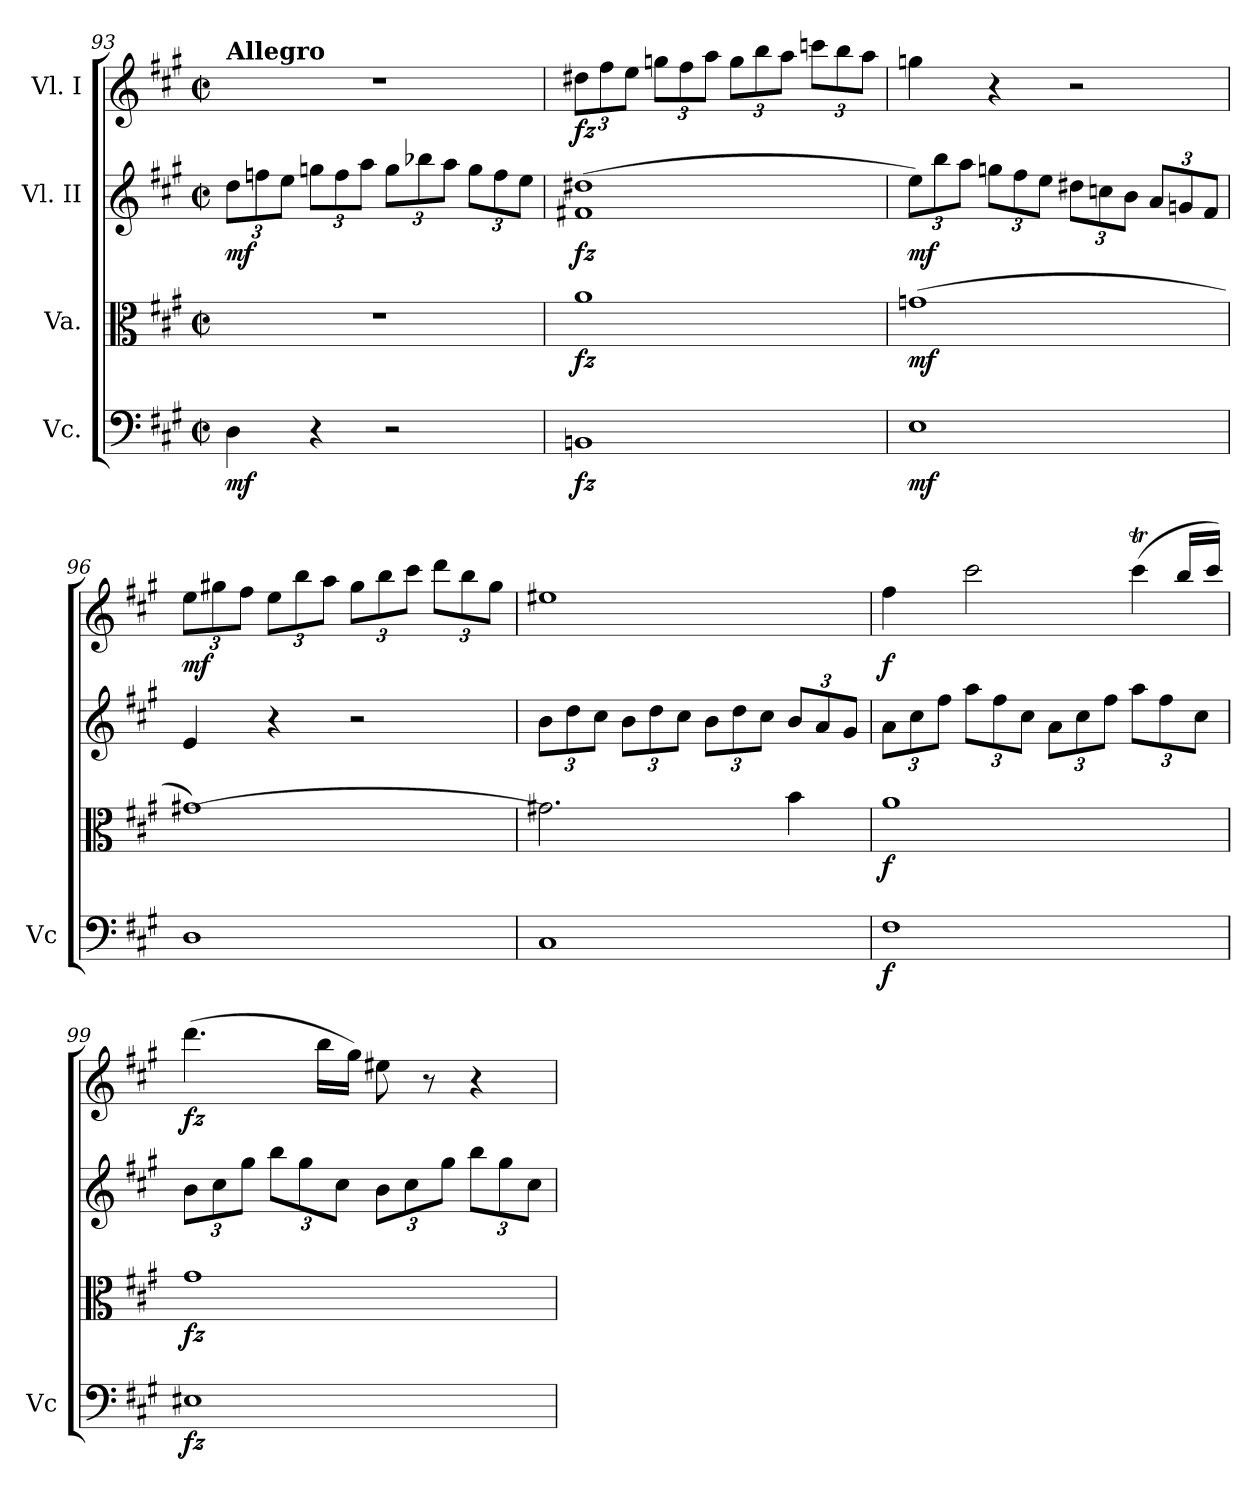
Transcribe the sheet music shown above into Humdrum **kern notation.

**kern	**dynam	**kern	**dynam	**kern	**dynam	**kern	**dynam
*part4	*part4	*part3	*part3	*part2	*part2	*part1	*part1
*staff4	*staff4	*staff3	*staff3	*staff2	*staff2	*staff1	*staff1
*I"Vc.	*	*I"Va.	*	*I"Vl. II	*	*I"Vl. I	*
*I'Vc	*	*	*	*	*	*	*
*clefF4	*	*clefC3	*	*clefG2	*	*clefG2	*
*k[f#c#g#]	*	*k[f#c#g#]	*	*k[f#c#g#]	*	*k[f#c#g#]	*
*A:	*	*A:	*	*A:	*	*A:	*
*M2/2	*	*M2/2	*	*M2/2	*	*M2/2	*
*met(c|)	*	*met(c|)	*	*met(c|)	*	*met(c|)	*
*	*	*	*	*Xbrackettup	*	*	*
=93	=93	=93	=93	=93	=93	=93	=93
!	!	!	!	!	!	!LO:TX:a:B:t=Allegro	!
!	!LO:DY:b	!	!	!	!LO:DY:b	!	!
4D\	mf	1r	.	12dd\L	mf	1r	.
.	.	.	.	12ffn\	.	.	.
.	.	.	.	12ee\J	.	.	.
4r	.	.	.	12ggn\L	.	.	.
.	.	.	.	12ff\	.	.	.
.	.	.	.	12aa\J	.	.	.
2r	.	.	.	12gg\L	.	.	.
.	.	.	.	12bb-X\	.	.	.
.	.	.	.	12aa\J	.	.	.
.	.	.	.	12gg\L	.	.	.
.	.	.	.	12ff\	.	.	.
.	.	.	.	12ee\J	.	.	.
=94	=94	=94	=94	=94	=94	=94	=94
*	*	*	*	*	*	*Xbrackettup	*
!	!LO:DY:b	!	!LO:DY:b	!	!LO:DY:b	!	!LO:DY:b
1BBn	fz	1a	fz	(>1f#X 1dd#X	fz	12dd#X\L	fz
.	.	.	.	.	.	12ff#\	.
.	.	.	.	.	.	12ee\J	.
.	.	.	.	.	.	12ggn\L	.
.	.	.	.	.	.	12ff#\	.
.	.	.	.	.	.	12aa\J	.
.	.	.	.	.	.	12gg\L	.
.	.	.	.	.	.	12bb\	.
.	.	.	.	.	.	12aa\J	.
.	.	.	.	.	.	12cccn\L	.
.	.	.	.	.	.	12bb\	.
.	.	.	.	.	.	12aa\J	.
=95	=95	=95	=95	=95	=95	=95	=95
!	!LO:DY:b	!	!LO:DY:b	!	!LO:DY:b	!	!
1E	mf	(>1gn	mf	12ee\L)	mf	4ggn\	.
.	.	.	.	12bb\	.	.	.
.	.	.	.	12aa\J	.	.	.
.	.	.	.	12ggn\L	.	4r	.
.	.	.	.	12ff#\	.	.	.
.	.	.	.	12ee\J	.	.	.
.	.	.	.	12dd#X\L	.	2r	.
.	.	.	.	12ccn\	.	.	.
.	.	.	.	12b\J	.	.	.
.	.	.	.	12a/L	.	.	.
.	.	.	.	12gn/	.	.	.
.	.	.	.	12f#/J	.	.	.
=96	=96	=96	=96	=96	=96	=96	=96
!	!LO:DY:b	!	!LO:DY:b	!	!	!	!LO:DY:b
1D	cresc.	[1g#X)	cresc.	4e/	.	12ee\L	mf
.	.	.	.	.	.	12gg#X\	.
!	!	!	!	!	!	!	!LO:DY:b
.	.	.	.	.	.	12ff#\J	cresc.
.	.	.	.	4r	.	12ee\L	.
.	.	.	.	.	.	12bb\	.
.	.	.	.	.	.	12aa\J	.
.	.	.	.	2r	.	12gg#\L	.
.	.	.	.	.	.	12bb\	.
.	.	.	.	.	.	12ccc#\J	.
.	.	.	.	.	.	12ddd\L	.
.	.	.	.	.	.	12bb\	.
.	.	.	.	.	.	12gg#\J	.
=97	=97	=97	=97	=97	=97	=97	=97
1C#	.	2.g#X\]	.	12b\L	.	1ee#X	.
.	.	.	.	12dd\	.	.	.
.	.	.	.	12cc#\J	.	.	.
.	.	.	.	12b\L	.	.	.
.	.	.	.	12dd\	.	.	.
.	.	.	.	12cc#\J	.	.	.
.	.	.	.	12b\L	.	.	.
.	.	.	.	12dd\	.	.	.
.	.	.	.	12cc#\J	.	.	.
.	.	4b\	.	12b/L	.	.	.
.	.	.	.	12a/	.	.	.
.	.	.	.	12g#/J	.	.	.
=98	=98	=98	=98	=98	=98	=98	=98
*	*	*	*	*	*	*^	*
!	!LO:DY:b	!	!LO:DY:b	!	!	!	!	!LO:DY:b
1F#	f	1a	f	12a\L	.	4ff#\	2.ryy	f
.	.	.	.	12cc#\	.	.	.	.
.	.	.	.	12ff#\J	.	.	.	.
.	.	.	.	12aa\L	.	2ccc#\	.	.
.	.	.	.	12ff#\	.	.	.	.
.	.	.	.	12cc#\J	.	.	.	.
.	.	.	.	12a\L	.	.	.	.
.	.	.	.	12cc#\	.	.	.	.
.	.	.	.	12ff#\J	.	.	.	.
.	.	.	.	12aa\L	.	(<4ccc#t\	8ryy	.
.	.	.	.	12ff#\	.	.	.	.
.	.	.	.	.	.	.	16bb!/LL	.
.	.	.	.	12cc#\J	.	.	.	.
.	.	.	.	.	.	.	16ccc#!/JJ)	.
!!LO:LB:g=z
=99	=99	=99	=99	=99	=99	=99	=99	=99
!	!LO:DY:b	!	!LO:DY:b	!	!	!	!	!LO:DY:b
*	*	*	*	*	*	*v	*v	*
1E#X	fz	1g#	fz	12b\L	.	(>4.ddd\	fz
.	.	.	.	12cc#\	.	.	.
.	.	.	.	12gg#\J	.	.	.
.	.	.	.	12bb\L	.	.	.
.	.	.	.	12gg#\	.	.	.
.	.	.	.	.	.	16bb\LL	.
.	.	.	.	12cc#\J	.	.	.
.	.	.	.	.	.	16gg#\JJ)	.
.	.	.	.	12b\L	.	8ee#X\	.
.	.	.	.	12cc#\	.	.	.
.	.	.	.	.	.	8r	.
.	.	.	.	12gg#\J	.	.	.
.	.	.	.	12bb\L	.	4r	.
.	.	.	.	12gg#\	.	.	.
.	.	.	.	12cc#\J	.	.	.
=	=	=	=	=	=	=	=
*-	*-	*-	*-	*-	*-	*-	*-
